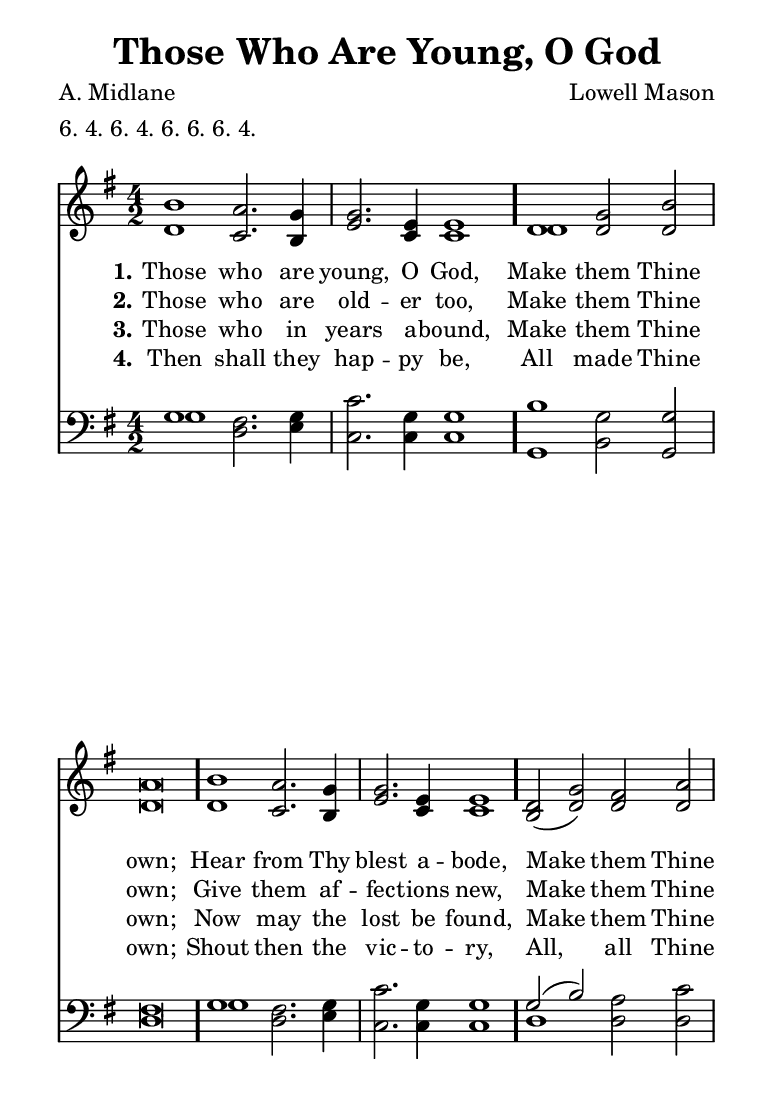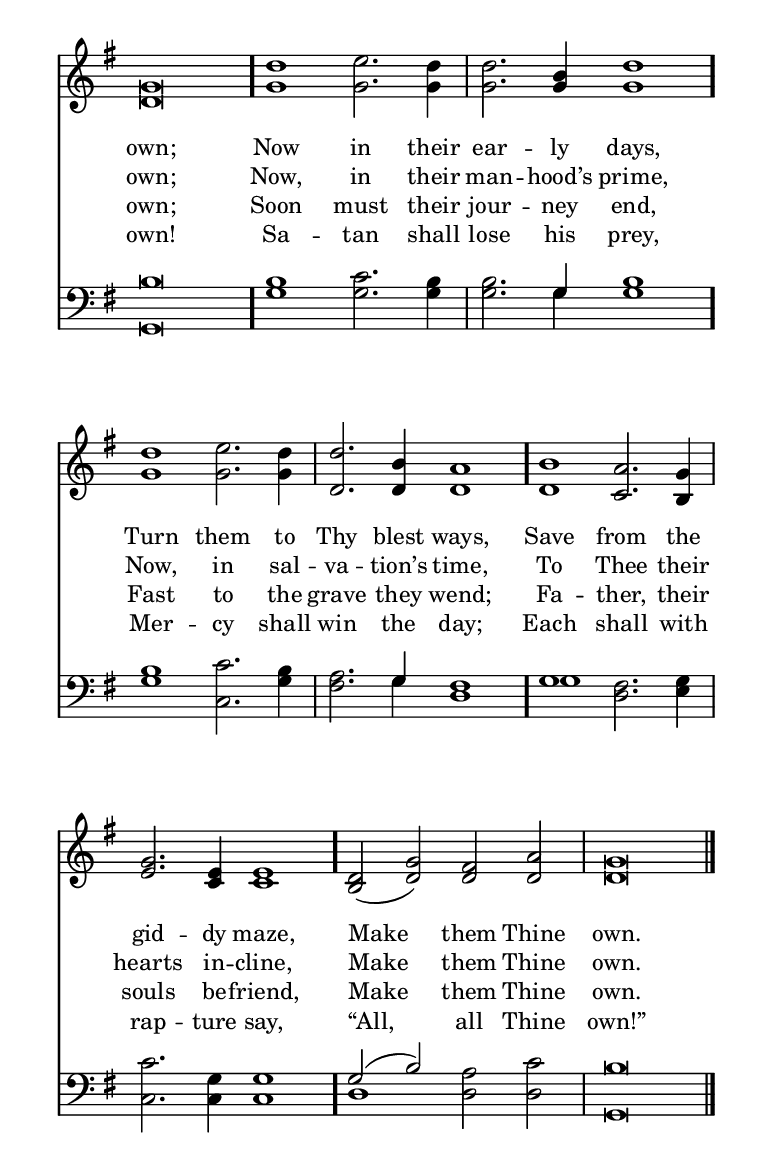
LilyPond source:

\include "common/global.ily"
\paper {
  \include "common/paper.ily"
  system-count = #(cond (is-eogsized 4) (#t #f))
}

\header{
  %children
  hymnnumber = "359"
  title = "Those Who Are Young, O God"
  tunename = "Bethany II"
  meter = "6. 4. 6. 4. 6. 6. 6. 4."
  poet = "A. Midlane"
  composer = "Lowell Mason"
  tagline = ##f
}

global = {
  \include "common/overrides.ily"
  \override Staff.TimeSignature.style = #'numbered
  \time 4/2
  \override Score.MetronomeMark.transparent = ##t % hide all fermata changes too
  \tempo 2=90
  \key g \major
  \autoBeamOff
}

patternA = { c1 c2. c4 | c2. c4 c1 | }
patternB = { c1 c2 c2 | c\breve | }
patternC = { c2( c2) c2 c2 | c\breve | }

notesSoprano = {
\global
\relative c'' {

  \changePitch \patternA { b a g | g e e }
  \changePitch \patternB { d g b | a }
  \changePitch \patternA { b a g | g e e }
  \changePitch \patternC { d g fis a | g }
  \changePitch \patternA { d' e d | d b d }
  \changePitch \patternA { d e d | d b a }
  \changePitch \patternA { b a g | g e e }
  \changePitch \patternC { d g fis a | g }

  \bar "|."

}
}

notesAlto = {
\global
\relative e' {

  \changePitch \patternA { d c b | e c c }
  \changePitch \patternB { d d d | d }
  \changePitch \patternA { d c b | e c c }
  \changePitch \patternC { b d d d | d }
  \changePitch \patternA { g g g | g g g }
  \changePitch \patternA { g g g | d d d }
  \changePitch \patternA { d c b | e c c }
  \changePitch \patternC { b d d d | d }

}
}

notesTenor = {
\global
\relative a {

  \changePitch \patternA { g fis g | c g g }
  \changePitch \patternB { b g g | fis }
  \changePitch \patternA { g fis g | c g g }
  \changePitch \patternC { g b a c | b }
  \changePitch \patternA { b c b | b g b }
  \changePitch \patternA { b c b | a g fis }
  \changePitch \patternA { g fis g | c g g }
  \changePitch \patternC { g b a c | b }

}
}

notesBass = {
\global
\relative f {

  \changePitch \patternA { g d e | c c c }
  \changePitch \patternB { g b g | d' }
  \changePitch \patternA { g d e | c c c }
  \changePitch \patternB { d d d | g, }
  \changePitch \patternA { g' g g | g g g }
  \changePitch \patternA { g c, g' | fis g d }
  \changePitch \patternA { g d e | c c c }
  \changePitch \patternB { d d d | g, }

}
}

wordsA = \lyricmode {
\set stanza = "1."

Those who are young, O God, \bar "."
Make them Thine own; \bar "."
Hear from Thy blest a -- bode, \bar "."
Make them Thine own; \bar "."
Now in their ear -- ly days, \bar "."
Turn them to Thy blest ways, \bar "."
Save from the gid -- dy maze, \bar "."
Make them Thine own. \bar "."

}

wordsB = \lyricmode {
\set stanza = "2."

Those who are old -- er too,
Make them Thine own;
Give them af -- fec -- tions new,
Make them Thine own;
Now, in their man -- hood’s prime,
Now, in sal -- va -- tion’s time,
To Thee their hearts in -- cline,
Make them Thine own.

}

wordsC = \lyricmode {
\set stanza = "3."

Those who in years a -- bound,
Make them Thine own;
Now may the lost be found,
Make them Thine own;
Soon must their jour -- ney end,
Fast to the grave they wend;
Fa -- ther, their souls be -- friend,
Make them Thine own.

}

wordsD = \lyricmode {
\set stanza = "4."

Then shall they hap -- py be,
All made Thine own;
Shout then the vic -- to -- ry,
All, all Thine own!
Sa -- tan shall lose his prey,
Mer -- cy shall win the day;
Each shall with rap -- ture say,
“All, all Thine own!”

}

\score {
  \context ChoirStaff <<
    \context Staff = upper <<
      \set Staff.autoBeaming = ##f
      \set ChoirStaff.systemStartDelimiter = #'SystemStartBar
      \set ChoirStaff.printPartCombineTexts = ##f
      \partcombine #'(2 . 9) \notesSoprano \notesAlto
      \context NullVoice = sopranos { \voiceOne << \notesSoprano >> }
      \context NullVoice = altos { \voiceTwo << \notesAlto >> }
      \context Lyrics = one   \lyricsto sopranos \wordsA
      \context Lyrics = two   \lyricsto sopranos \wordsB
      \context Lyrics = three \lyricsto sopranos \wordsC
      \context Lyrics = four  \lyricsto sopranos \wordsD
    >>
    \context Staff = men <<
      \set Staff.autoBeaming = ##f
      \clef bass
      \set ChoirStaff.printPartCombineTexts = ##f
      \partcombine #'(2 . 9) \notesTenor \notesBass
      \context NullVoice = tenors { \voiceOne << \notesTenor >> }
      \context NullVoice = basses { \voiceTwo << \notesBass >> }
    >>
  >>
  \layout {
    \include "common/layout.ily"
  }
  \midi{
    \include "common/midi.ily"
  }
}

\version "2.19.49"  % necessary for upgrading to future LilyPond versions.

% vi:set et ts=2 sw=2 ai nocindent syntax=lilypond:
